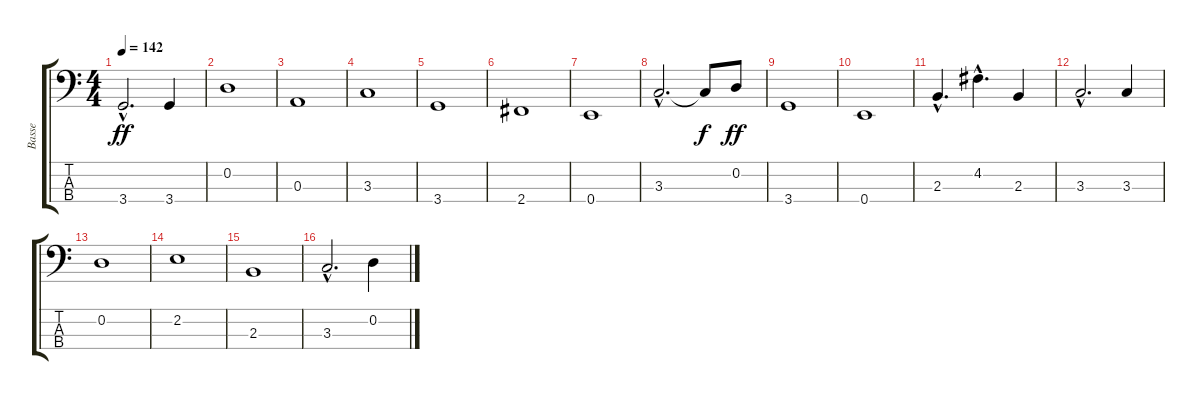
\track ("Basse" "Basse") {instrument fretlessbass}
\staff {score tabs}
\tuning (G2 D2 A1 E1) {hide}
\ts (4 4)
\tempo 142
\clef f4
\ks c
3.4{hac}.2{d dy ff} 3.4.4 |
0.2.1 |
0.3.1 |
3.3.1 |
3.4.1 |
2.4.1 |
0.4.1 |
3.3{hac}.2{d} 3.3{t}.8{dy f} 0.2.8{dy ff} |
3.4.1 |
0.4.1 |
2.3{hac}.4{d} 4.2{hac}.4{d} 2.3.4 |
3.3{hac}.2{d} 3.3.4 |
0.2.1 |
2.2.1 |
2.3.1 |
3.3{hac}.2{d} 0.2.4
